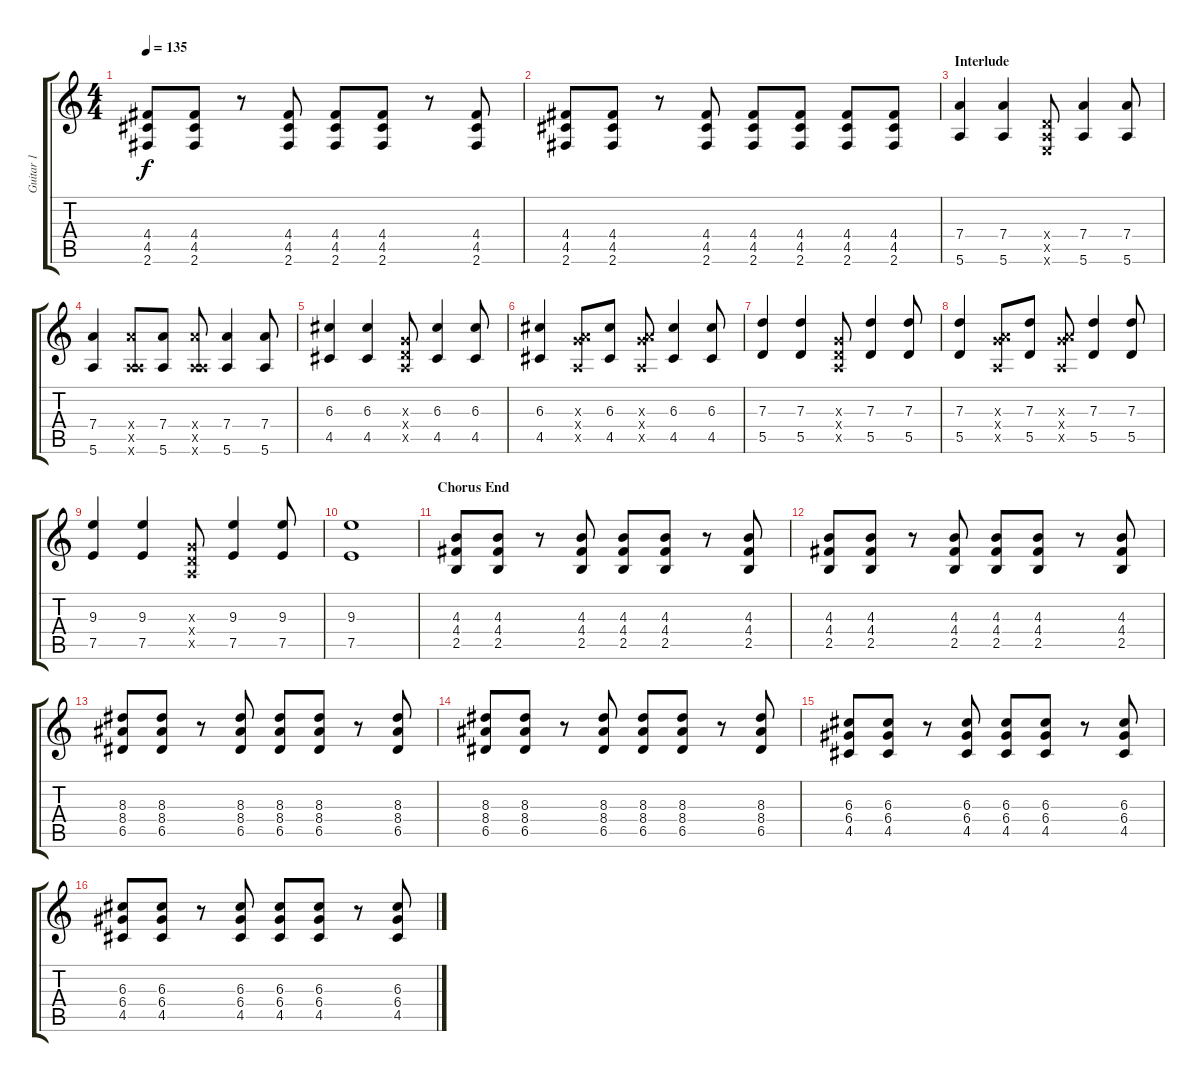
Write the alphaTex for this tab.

\track ("Guitar 1" "Guitar 1") {instrument electricguitarclean}
\staff {score tabs}
\tuning (E4 B3 G3 D3 A2 E2) {hide}
\ts (4 4)
\tempo 135
\clef g2
\ks c
(4.4 4.5 2.6).8{dy f} (4.4 4.5 2.6).8 r.8 (4.4 4.5 2.6).8 (4.4 4.5 2.6).8 (4.4 4.5 2.6).8 r.8 (4.4 4.5 2.6).8 |
(4.4 4.5 2.6).8 (4.4 4.5 2.6).8 r.8 (4.4 4.5 2.6).8 (4.4 4.5 2.6).8 (4.4 4.5 2.6).8 (4.4 4.5 2.6).8 (4.4 4.5 2.6).8 |
\section ("" "Interlude")
(7.4 5.6).4{volume 13 instrument distortionguitar} (7.4 5.6).4 (0.4{x} 0.5{x} 0.6{x}).8 (7.4 5.6).4 (7.4 5.6).8 |
(7.4 5.6).4 (7.4{x} 0.5{x} 5.6{x}).8 (7.4 5.6).8 (7.4{x} 0.5{x} 5.6{x}).8 (7.4 5.6).4 (7.4 5.6).8 |
(6.3 4.5).4 (6.3 4.5).4 (0.3{x} 0.4{x} 0.5{x}).8 (6.3 4.5).4 (6.3 4.5).8 |
(6.3 4.5).4 (0.3{x} 7.4{x} 0.5{x}).8 (6.3 4.5).8 (0.3{x} 7.4{x} 0.5{x}).8 (6.3 4.5).4 (6.3 4.5).8 |
(7.3 5.5).4 (7.3 5.5).4 (0.3{x} 0.4{x} 0.5{x}).8 (7.3 5.5).4 (7.3 5.5).8 |
(7.3 5.5).4 (0.3{x} 7.4{x} 0.5{x}).8 (7.3 5.5).8 (0.3{x} 7.4{x} 0.5{x}).8 (7.3 5.5).4 (7.3 5.5).8 |
(9.3 7.5).4 (9.3 7.5).4 (0.3{x} 0.4{x} 0.5{x}).8 (9.3 7.5).4 (9.3 7.5).8 |
(9.3 7.5).1 |
\section ("" "Chorus End")
(4.3 4.4 2.5).8{volume 15 instrument electricguitarclean} (4.3 4.4 2.5).8 r.8 (4.3 4.4 2.5).8 (4.3 4.4 2.5).8 (4.3 4.4 2.5).8 r.8 (4.3 4.4 2.5).8 |
(4.3 4.4 2.5).8 (4.3 4.4 2.5).8 r.8 (4.3 4.4 2.5).8 (4.3 4.4 2.5).8 (4.3 4.4 2.5).8 r.8 (4.3 4.4 2.5).8 |
(8.3 8.4 6.5).8 (8.3 8.4 6.5).8 r.8 (8.3 8.4 6.5).8 (8.3 8.4 6.5).8 (8.3 8.4 6.5).8 r.8 (8.3 8.4 6.5).8 |
(8.3 8.4 6.5).8 (8.3 8.4 6.5).8 r.8 (8.3 8.4 6.5).8 (8.3 8.4 6.5).8 (8.3 8.4 6.5).8 r.8 (8.3 8.4 6.5).8 |
(6.3 6.4 4.5).8 (6.3 6.4 4.5).8 r.8 (6.3 6.4 4.5).8 (6.3 6.4 4.5).8 (6.3 6.4 4.5).8 r.8 (6.3 6.4 4.5).8 |
(6.3 6.4 4.5).8 (6.3 6.4 4.5).8 r.8 (6.3 6.4 4.5).8 (6.3 6.4 4.5).8 (6.3 6.4 4.5).8 r.8 (6.3 6.4 4.5).8
